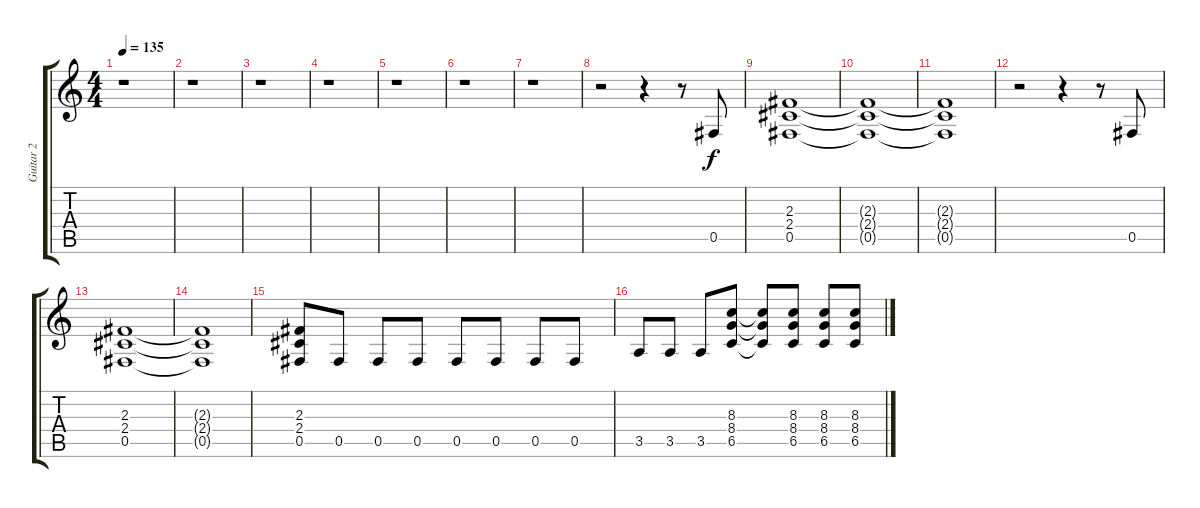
\track ("Guitar 2" "Guitar 2") {instrument distortionguitar}
\staff {score tabs}
\tuning (Db4 A3 E3 B2 Gb2 Db2) {hide}
\ts (4 4)
\tempo 135
\clef g2
\ks c
r.1{dy f instrument distortionguitar} |
r.1 |
r.1 |
r.1 |
r.1 |
r.1 |
r.1 |
r.2 r.4 r.8 0.5.8 |
(2.3 2.4 0.5).1 |
(2.3{t} 2.4{t} 0.5{t}).1 |
(2.3{t} 2.4{t} 0.5{t}).1 |
r.2 r.4 r.8 0.5.8 |
(2.3 2.4 0.5).1 |
(2.3{t} 2.4{t} 0.5{t}).1 |
(2.3 2.4 0.5).8 0.5.8 0.5.8 0.5.8 0.5.8 0.5.8 0.5.8 0.5.8 |
3.5.8 3.5.8 3.5.8 (8.3 8.4 6.5).8 (8.3{t} 8.4{t} 6.5{t}).8 (8.3 8.4 6.5).8 (8.3 8.4 6.5).8 (8.3 8.4 6.5).8
